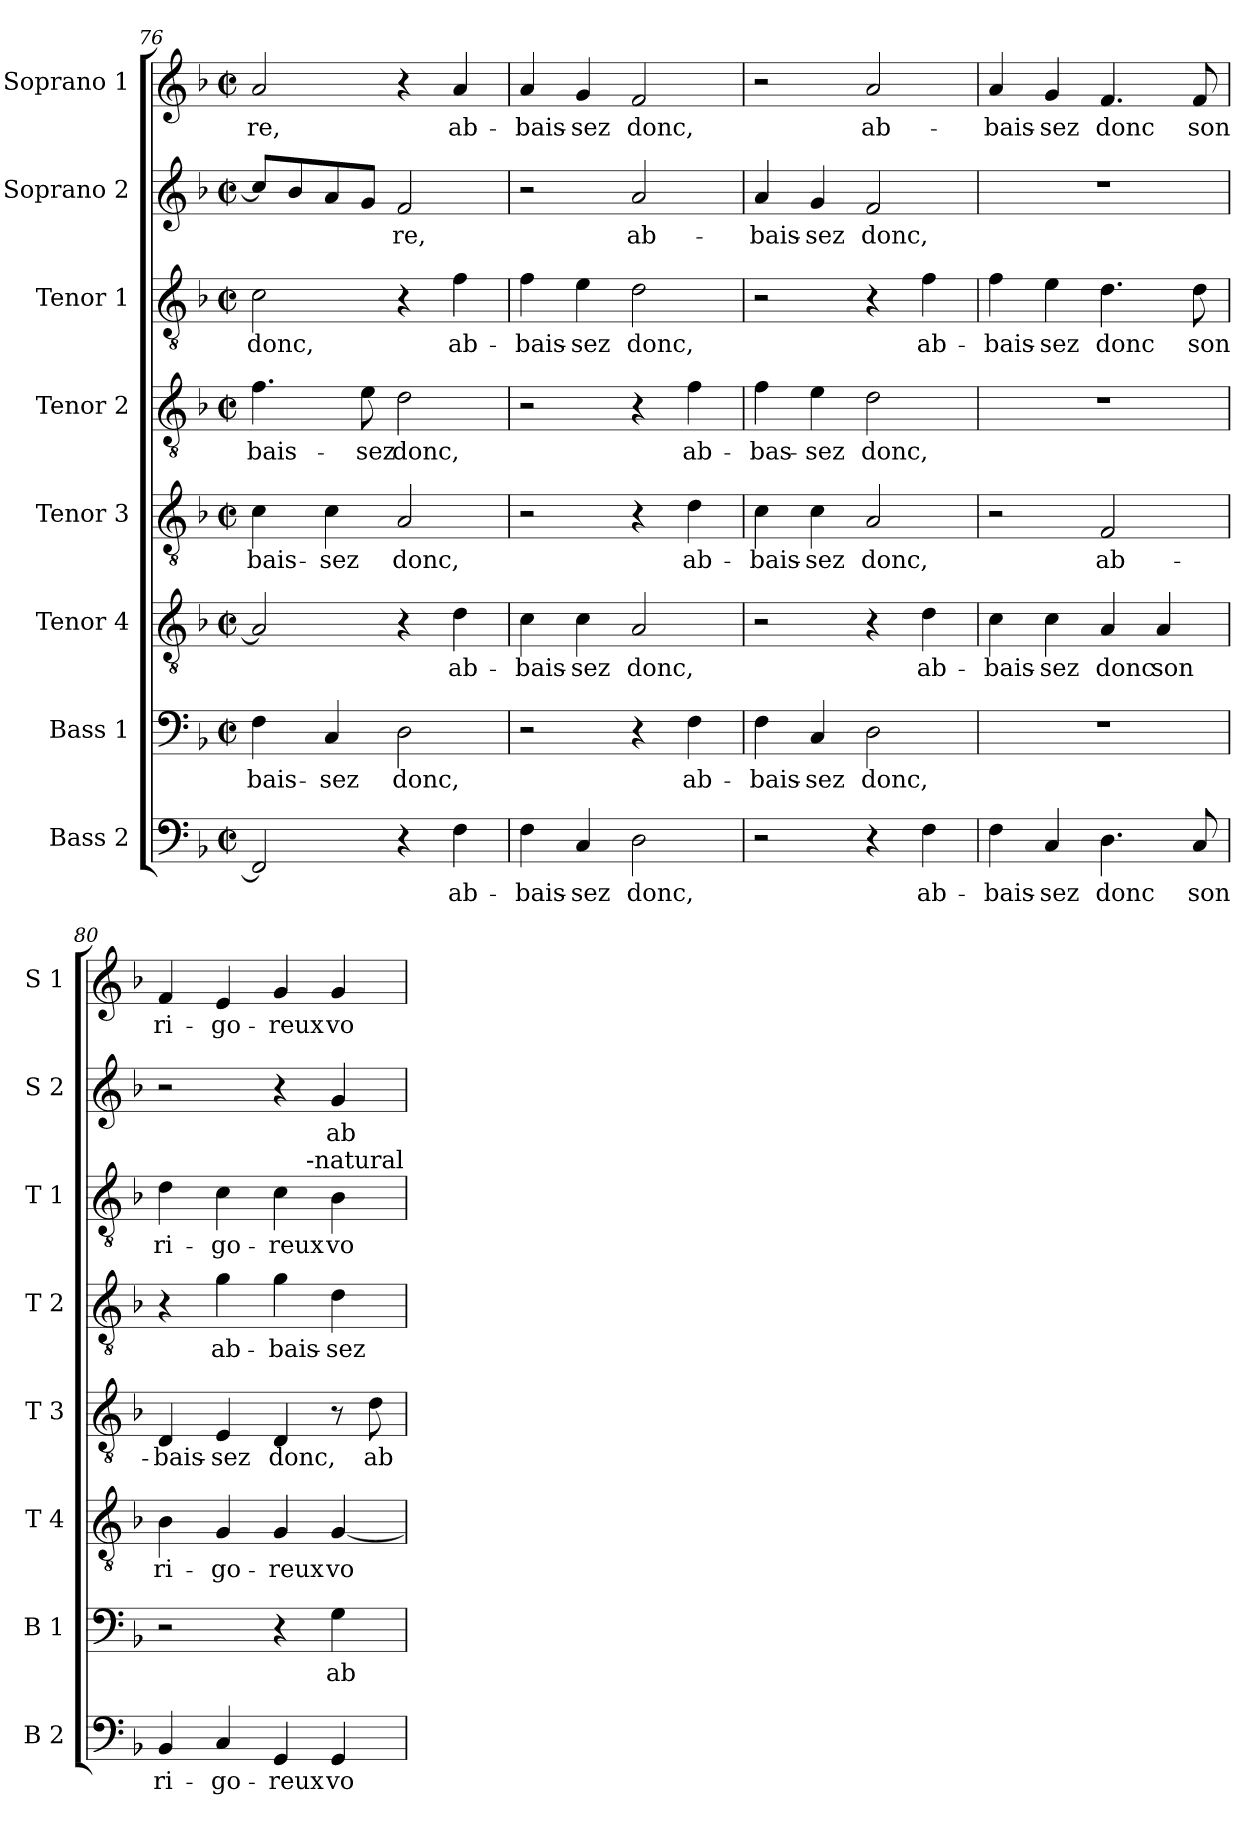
**kern	**text	**kern	**text	**kern	**text	**kern	**text	**kern	**text	**kern	**text	**kern	**text	**kern	**text
*part8	*part8	*part7	*part7	*part6	*part6	*part5	*part5	*part4	*part4	*part3	*part3	*part2	*part2	*part1	*part1
*staff8	*staff8	*staff7	*staff7	*staff6	*staff6	*staff5	*staff5	*staff4	*staff4	*staff3	*staff3	*staff2	*staff2	*staff1	*staff1
*I"Bass 2	*	*I"Bass 1	*	*I"Tenor 4	*	*I"Tenor 3	*	*I"Tenor 2	*	*I"Tenor 1	*	*I"Soprano 2	*	*I"Soprano 1	*
*I'B 2	*	*I'B 1	*	*I'T 4	*	*I'T 3	*	*I'T 2	*	*I'T 1	*	*I'S 2	*	*I'S 1	*
*clefF4	*	*clefF4	*	*clefGv2	*	*clefGv2	*	*clefGv2	*	*clefGv2	*	*clefG2	*	*clefG2	*
*k[b-]	*	*k[b-]	*	*k[b-]	*	*k[b-]	*	*k[b-]	*	*k[b-]	*	*k[b-]	*	*k[b-]	*
*F:	*	*F:	*	*F:	*	*F:	*	*F:	*	*F:	*	*F:	*	*F:	*
*M2/2	*	*M2/2	*	*M2/2	*	*M2/2	*	*M2/2	*	*M2/2	*	*M2/2	*	*M2/2	*
*met(c|)	*	*met(c|)	*	*met(c|)	*	*met(c|)	*	*met(c|)	*	*met(c|)	*	*met(c|)	*	*met(c|)	*
=76	=76	=76	=76	=76	=76	=76	=76	=76	=76	=76	=76	=76	=76	=76	=76
2FF/]	.	4F\	-bais-	2A/]	.	4c\	-bais-	4.f\	-bais-	2c\	donc,	8cc/L]	.	2a/	-re,
.	.	.	.	.	.	.	.	.	.	.	.	8b-/	.	.	.
.	.	4C/	-sez	.	.	4c\	-sez	.	.	.	.	8a/	.	.	.
.	.	.	.	.	.	.	.	8e\	-sez	.	.	8g/J	.	.	.
4r	.	2D\	donc,	4r	.	2A/	donc,	2d\	donc,	4r	.	2f/	-re,	4r	.
4F\	ab-	.	.	4d\	ab-	.	.	.	.	4f\	ab-	.	.	4a/	ab-
=77	=77	=77	=77	=77	=77	=77	=77	=77	=77	=77	=77	=77	=77	=77	=77
4F\	-bais-	2r	.	4c\	-bais-	2r	.	2r	.	4f\	-bais-	2r	.	4a/	-bais-
4C/	-sez	.	.	4c\	-sez	.	.	.	.	4e\	-sez	.	.	4g/	-sez
2D\	donc,	4r	.	2A/	donc,	4r	.	4r	.	2d\	donc,	2a/	ab-	2f/	donc,
.	.	4F\	ab-	.	.	4d\	ab-	4f\	ab-	.	.	.	.	.	.
!!LO:PB:g=z
=78	=78	=78	=78	=78	=78	=78	=78	=78	=78	=78	=78	=78	=78	=78	=78
2r	.	4F\	-bais-	2r	.	4c\	-bais-	4f\	-bas-	2r	.	4a/	-bais-	2r	.
.	.	4C/	-sez	.	.	4c\	-sez	4e\	-sez	.	.	4g/	-sez	.	.
4r	.	2D\	donc,	4r	.	2A/	donc,	2d\	donc,	4r	.	2f/	donc,	2a/	ab-
4F\	ab-	.	.	4d\	ab-	.	.	.	.	4f\	ab-	.	.	.	.
=79	=79	=79	=79	=79	=79	=79	=79	=79	=79	=79	=79	=79	=79	=79	=79
4F\	-bais-	1r	.	4c\	-bais-	2r	.	1r	.	4f\	-bais-	1r	.	4a/	-bais-
4C/	-sez	.	.	4c\	-sez	.	.	.	.	4e\	-sez	.	.	4g/	-sez
4.D\	donc	.	.	4A/	donc	2F/	ab-	.	.	4.d\	donc	.	.	4.f/	donc
.	.	.	.	4A/	son	.	.	.	.	.	.	.	.	.	.
8C/	son	.	.	.	.	.	.	.	.	8d\	son	.	.	8f/	son
=80	=80	=80	=80	=80	=80	=80	=80	=80	=80	=80	=80	=80	=80	=80	=80
4BB-/	ri-	2r	.	4B-\	ri-	4D/	-bais-	4r	.	4d\	ri-	2r	.	4f/	ri-
4C/	-go-	.	.	4G/	-go-	4E/	-sez	4g\	ab-	4c\	-go-	.	.	4e/	-go-
4GG/	-reux	4r	.	4G/	-reux	4D/	donc,	4g\	-bais-	4c\	-reux	4r	.	4g/	-reux
4GG/	vo-	4G\	ab-	[4G/	vo-	8r	.	4d\	-sez	4B-\	vo-	4g/	ab-	4g/	vo-
.	.	.	.	.	.	8d\	ab-	.	.	.	.	.	.	.	.
!	!	!	!	!	!	!	!	!	!	!LO:TX:a:t=-natural	!	!	!	!	!
=	=	=	=	=	=	=	=	=	=	=	=	=	=	=	=
*-	*-	*-	*-	*-	*-	*-	*-	*-	*-	*-	*-	*-	*-	*-	*-
